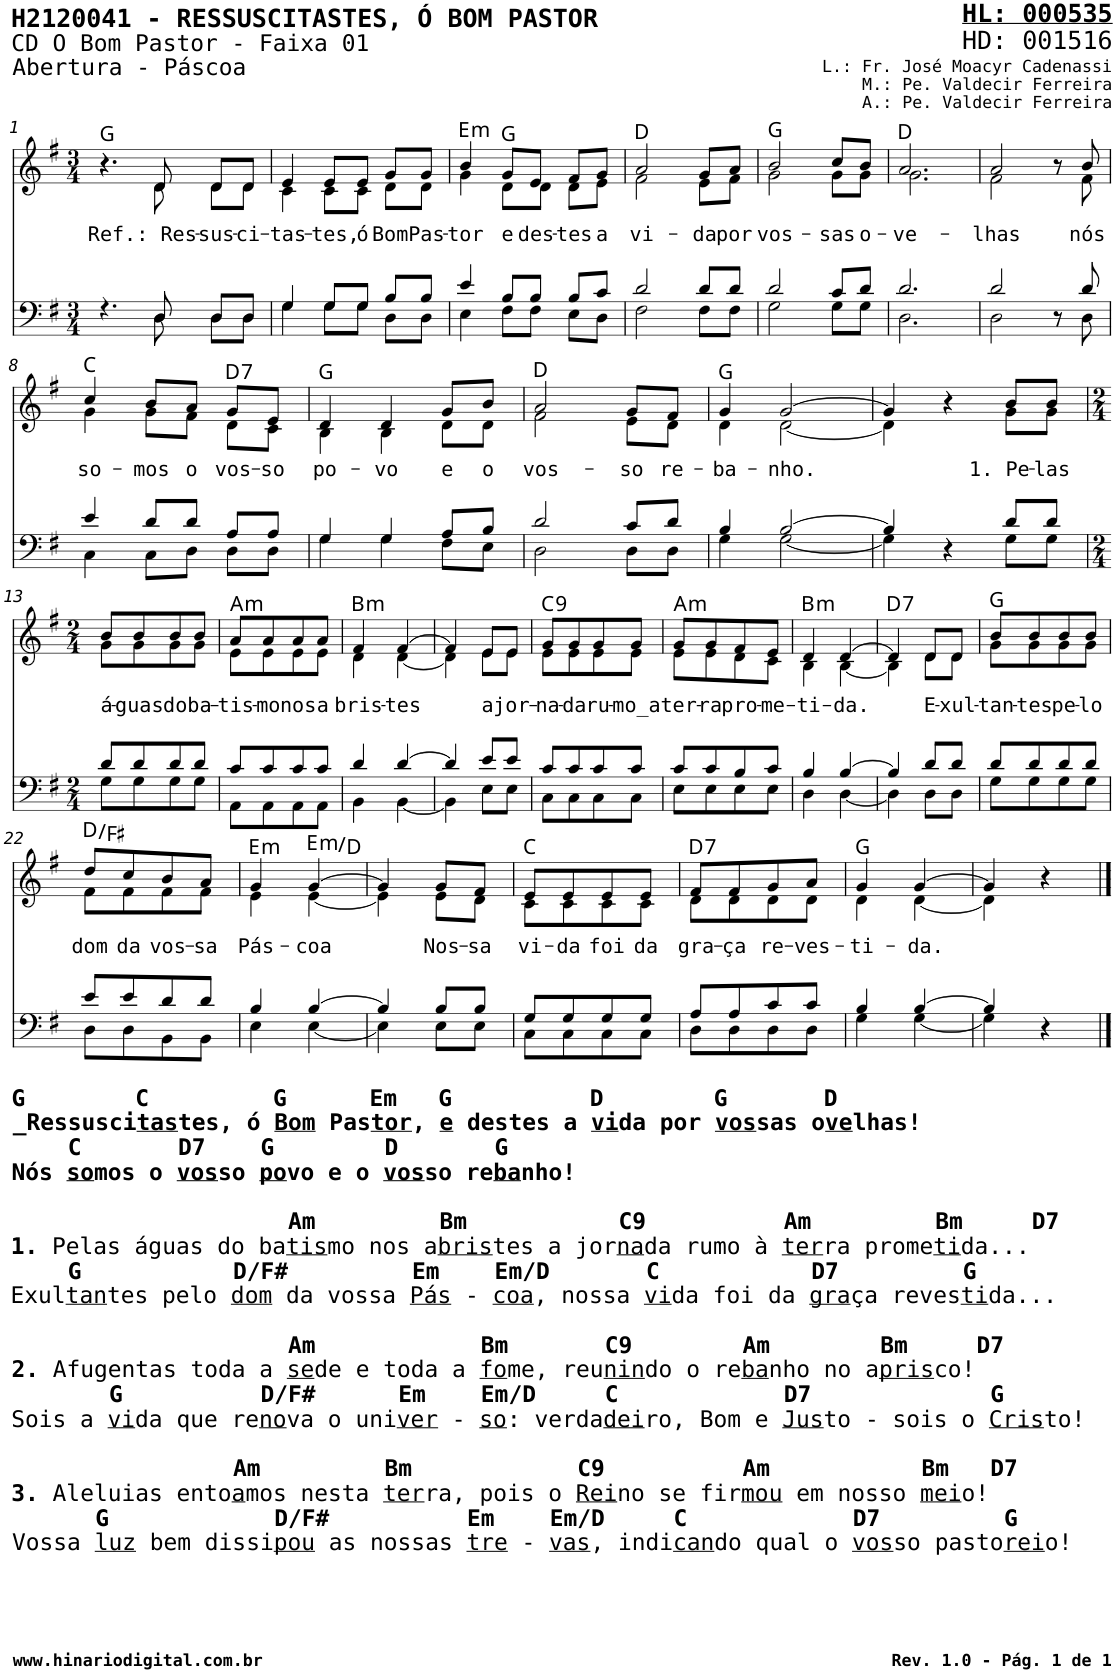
**kern	**kern	**text	**harte
*part2	*part1	*part1	*part1
*staff2	*staff1	*staff1	*
*I"Homens	*I"Mulheres	*	*
*stria5	*stria5	*	*
*clefF4	*clefG2	*	*
*k[f#]	*k[f#]	*	*
*M3/4	*M3/4	*	*
=1	=1	=1	=1
*^	*^	*	*
*	*^	*	*	*	*
2.ryy	4.r	4.ryy	4.r	4.r	.	G:maj
!	!	!	!	!	!LO:LY:b	!
.	8D/	8D\	8d/	8d\	Ref.: Res-	.
!	!	!	!	!	!LO:LY:b	!
.	8D/L	8D\L	8d/L	8d\L	-sus-	.
!	!	!	!	!	!LO:LY:b	!
.	8D/J	8D\J	8d/J	8d\J	-ci-	.
=2	=2	=2	=2	=2	=2	=2
!	!	!	!	!	!LO:LY:b	!
2.ryy	4G/	4G\	4e/	4c\	-tas-	.
!	!	!	!	!	!LO:LY:b	!
.	8G/L	8G\L	8e/L	8c\L	-tes,	.
!	!	!	!	!	!LO:LY:b	!
.	8G/J	8G\J	8e/J	8c\J	ó	.
!	!	!	!	!	!LO:LY:b	!
.	8B/L	8D\L	8g/L	8d\L	Bom	.
!	!	!	!	!	!LO:LY:b	!
.	8B/J	8D\J	8g/J	8d\J	Pas-	.
=3	=3	=3	=3	=3	=3	=3
!	!	!	!	!	!LO:LY:b	!LO:H:kt=m
2.ryy	4e/	4E\	4b/	4g\	-tor	E:min
!	!	!	!	!	!LO:LY:b	!
.	8B/L	8F#\L	8g/L	8d\L	e	G:maj
!	!	!	!	!	!LO:LY:b	!
.	8B/J	8F#\J	8e/J	8d\J	des-	.
!	!	!	!	!	!LO:LY:b	!
.	8B/L	8E\L	8f#/L	8d\L	-tes	.
!	!	!	!	!	!LO:LY:b	!
.	8c/J	8D\J	8g/J	8e\J	a	.
=4	=4	=4	=4	=4	=4	=4
!	!	!	!	!	!LO:LY:b	!
2.ryy	2d/	2F#\	2a/	2f#\	vi-	D:maj
!	!	!	!	!	!LO:LY:b	!
.	8d/L	8F#\L	8g/L	8e\L	-da	.
!	!	!	!	!	!LO:LY:b	!
.	8d/J	8F#\J	8a/J	8f#\J	por	.
=5	=5	=5	=5	=5	=5	=5
!	!	!	!	!	!LO:LY:b	!
2.ryy	2d/	2G\	2b/	2g\	vos-	G:maj
!	!	!	!	!	!LO:LY:b	!
.	8c/L	8G\L	8cc/L	8g\L	-sas	.
!	!	!	!	!	!LO:LY:b	!
.	8d/J	8G\J	8b/J	8g\J	o-	.
=6	=6	=6	=6	=6	=6	=6
!	!	!	!	!	!LO:LY:b	!
2.ryy	2.d/	2.D\	2.a/	2.g\	-ve-	D:maj
=7	=7	=7	=7	=7	=7	=7
!	!	!	!	!	!LO:LY:b	!
2.ryy	2d/	2D\	2a/	2f#\	-lhas	.
.	8r	8r	8r	8r	.	.
!	!	!	!	!	!LO:LY:b	!
.	8d/	8D\	8b/	8f#\	nós	.
!!LO:LB:g=z	!!
=8	=8	=8	=8	=8	=8	=8
!	!	!	!	!	!LO:LY:b	!
2.ryy	4e/	4C\	4cc/	4g\	so-	C:maj
!	!	!	!	!	!LO:LY:b	!
.	8d/L	8C\L	8b/L	8g\L	-mos	.
!	!	!	!	!	!LO:LY:b	!
.	8d/J	8D\J	8a/J	8f#\J	o	.
!	!	!	!	!	!LO:LY:b	!LO:H:kt=7
.	8A/L	8D\L	8g/L	8d\L	vos-	D:7
!	!	!	!	!	!LO:LY:b	!
.	8A/J	8D\J	8e/J	8c\J	-so	.
=9	=9	=9	=9	=9	=9	=9
!	!	!	!	!	!LO:LY:b	!
2.ryy	4G/	4G\	4d/	4B\	po-	G:maj
!	!	!	!	!	!LO:LY:b	!
.	4G/	4G\	4d/	4B\	-vo	.
!	!	!	!	!	!LO:LY:b	!
.	8A/L	8F#\L	8g/L	8d\L	e	.
!	!	!	!	!	!LO:LY:b	!
.	8B/J	8E\J	8b/J	8d\J	o	.
=10	=10	=10	=10	=10	=10	=10
!	!	!	!	!	!LO:LY:b	!
2.ryy	2d/	2D\	2a/	2f#\	vos-	D:maj
!	!	!	!	!	!LO:LY:b	!
.	8c/L	8D\L	8g/L	8e\L	-so	.
!	!	!	!	!	!LO:LY:b	!
.	8d/J	8D\J	8f#/J	8d\J	re-	.
=11	=11	=11	=11	=11	=11	=11
!	!	!	!	!	!LO:LY:b	!
2.ryy	4B/	4G\	4g/	4d\	-ba-	G:maj
!	!	!	!	!	!LO:LY:b	!
.	[2B/	[2G\	[2g/	[2d\	-nho.	.
=12	=12	=12	=12	=12	=12	=12
2.ryy	4B/]	4G\]	4g/]	4d\]	.	.
.	4r	4r	4r	4r	.	.
!	!	!	!	!	!LO:LY:b	!
.	8d/L	8G\L	8b/L	8g\L	1. Pe-	.
!	!	!	!	!	!LO:LY:b	!
.	8d/J	8G\J	8b/J	8g\J	-las	.
!!LO:LB:g=z	!!
=13	=13	=13	=13	=13	=13	=13
*M2/4	*	*	*M2/4	*	*	*
!	!	!	!	!	!LO:LY:b	!
2ryy	8d/L	8G\L	8b/L	8g\L	á-	.
!	!	!	!	!	!LO:LY:b	!
.	8d/	8G\	8b/	8g\	-guas	.
!	!	!	!	!	!LO:LY:b	!
.	8d/	8G\	8b/	8g\	do	.
!	!	!	!	!	!LO:LY:b	!
.	8d/J	8G\J	8b/J	8g\J	ba-	.
=14	=14	=14	=14	=14	=14	=14
!	!	!	!	!	!LO:LY:b	!LO:H:kt=m
2ryy	8c/L	8AA\L	8a/L	8e\L	-tis-	A:min
!	!	!	!	!	!LO:LY:b	!
.	8c/	8AA\	8a/	8e\	-mo	.
!	!	!	!	!	!LO:LY:b	!
.	8c/	8AA\	8a/	8e\	nos	.
!	!	!	!	!	!LO:LY:b	!
.	8c/J	8AA\J	8a/J	8e\J	a	.
=15	=15	=15	=15	=15	=15	=15
!	!	!	!	!	!LO:LY:b	!LO:H:kt=m
2ryy	4d/	4BB\	4f#/	4d\	bris-	B:min
!	!	!	!	!	!LO:LY:b	!
.	[4d/	[4BB\	[4f#/	[4d\	-tes	.
=16	=16	=16	=16	=16	=16	=16
2ryy	4d/]	4BB\]	4f#/]	4d\]	.	.
!	!	!	!	!	!LO:LY:b	!
.	8e/L	8E\L	8e/L	8e\L	a	.
!	!	!	!	!	!LO:LY:b	!
.	8e/J	8E\J	8e/J	8e\J	jor-	.
=17	=17	=17	=17	=17	=17	=17
!	!	!	!	!	!LO:LY:b	!LO:H:kt=9
2ryy	8c/L	8C\L	8g/L	8e\L	-na-	C:9
!	!	!	!	!	!LO:LY:b	!
.	8c/	8C\	8g/	8e\	-da	.
!	!	!	!	!	!LO:LY:b	!
.	8c/	8C\	8g/	8e\	ru-	.
!	!	!	!	!	!LO:LY:b	!
.	8c/J	8C\J	8g/J	8e\J	-mo_a	.
=18	=18	=18	=18	=18	=18	=18
!	!	!	!	!	!LO:LY:b	!LO:H:kt=m
2ryy	8c/L	8E\L	8g/L	8e\L	ter-	A:min
!	!	!	!	!	!LO:LY:b	!
.	8c/	8E\	8g/	8e\	-ra	.
!	!	!	!	!	!LO:LY:b	!
.	8B/	8E\	8f#/	8d\	pro-	.
!	!	!	!	!	!LO:LY:b	!
.	8c/J	8E\J	8e/J	8c\J	-me-	.
=19	=19	=19	=19	=19	=19	=19
!	!	!	!	!	!LO:LY:b	!LO:H:kt=m
2ryy	4B/	4D\	4d/	4B\	-ti-	B:min
!	!	!	!	!	!LO:LY:b	!
.	[4B/	[4D\	[4d/	[4B\	-da.	.
=20	=20	=20	=20	=20	=20	=20
!	!	!	!	!	!	!LO:H:kt=7
2ryy	4B/]	4D\]	4d/]	4B\]	.	D:7
!	!	!	!	!	!LO:LY:b	!
.	8d/L	8D\L	8d/L	8d\L	E-	.
!	!	!	!	!	!LO:LY:b	!
.	8d/J	8D\J	8d/J	8d\J	-xul-	.
=21	=21	=21	=21	=21	=21	=21
!	!	!	!	!	!LO:LY:b	!
2ryy	8d/L	8G\L	8b/L	8g\L	-tan-	G:maj
!	!	!	!	!	!LO:LY:b	!
.	8d/	8G\	8b/	8g\	-tes	.
!	!	!	!	!	!LO:LY:b	!
.	8d/	8G\	8b/	8g\	pe-	.
!	!	!	!	!	!LO:LY:b	!
.	8d/J	8G\J	8b/J	8g\J	-lo	.
!!LO:LB:g=z	!!
=22	=22	=22	=22	=22	=22	=22
!LO:TX:b:B:t=G        C         G      Em   G          D        G       D	!	!	!	!	!	!
!LO:TX:b:t=_Ressusci	!	!	!	!	!	!
!LO:TX:b:t=tas	!	!	!	!	!	!
!LO:TX:b:t=tes, ó	!	!	!	!	!	!
!LO:TX:b:t=Bom	!	!	!	!	!	!
!LO:TX:b:t=Pas	!	!	!	!	!	!
!LO:TX:b:t=tor	!	!	!	!	!	!
!LO:TX:b:t=,	!	!	!	!	!	!
!LO:TX:b:t=e	!	!	!	!	!	!
!LO:TX:b:t=destes a	!	!	!	!	!	!
!LO:TX:b:t=vi	!	!	!	!	!	!
!LO:TX:b:t=da por	!	!	!	!	!	!
!LO:TX:b:t=vos	!	!	!	!	!	!
!LO:TX:b:t=sas o	!	!	!	!	!	!
!LO:TX:b:t=ve	!	!	!	!	!	!
!LO:TX:b:t=lhas!	!	!	!	!	!	!
!LO:TX:b:t=C       D7    G        D       G	!	!	!	!	!	!
!LO:TX:b:t=Nós	!	!	!	!	!	!
!LO:TX:b:t=so	!	!	!	!	!	!
!LO:TX:b:t=mos o	!	!	!	!	!	!
!LO:TX:b:t=vos	!	!	!	!	!	!
!LO:TX:b:t=so	!	!	!	!	!	!
!LO:TX:b:t=po	!	!	!	!	!	!
!LO:TX:b:t=vo e o	!	!	!	!	!	!
!LO:TX:b:t=vos	!	!	!	!	!	!
!LO:TX:b:t=so re	!	!	!	!	!	!
!LO:TX:b:t=ba	!	!	!	!	!	!
!LO:TX:b:t=nho!	!	!	!	!	!	!
!LO:TX:b:t=Am         Bm           C9          Am         Bm     D7	!	!	!	!	!	!
!LO:TX:b:t=1.	!	!	!	!	!	!
!LO:TX:b:t=Pelas águas do ba	!	!	!	!	!	!
!LO:TX:b:t=tis	!	!	!	!	!	!
!LO:TX:b:t=mo nos a	!	!	!	!	!	!
!LO:TX:b:t=bris	!	!	!	!	!	!
!LO:TX:b:t=tes a jor	!	!	!	!	!	!
!LO:TX:b:t=na	!	!	!	!	!	!
!LO:TX:b:t=da rumo à	!	!	!	!	!	!
!LO:TX:b:t=ter	!	!	!	!	!	!
!LO:TX:b:t=ra prome	!	!	!	!	!	!
!LO:TX:b:t=ti	!	!	!	!	!	!
!LO:TX:b:t=da...	!	!	!	!	!	!
!LO:TX:b:B:t=G &nbsp;         D/F# &nbsp;       Em    Em/D       C &nbsp;         D7 &nbsp;       G	!	!	!	!	!	!
!LO:TX:b:t=Exul	!	!	!	!	!	!
!LO:TX:b:t=tan	!	!	!	!	!	!
!LO:TX:b:t=tes pelo	!	!	!	!	!	!
!LO:TX:b:t=dom	!	!	!	!	!	!
!LO:TX:b:t=da vossa	!	!	!	!	!	!
!LO:TX:b:t=Pás	!	!	!	!	!	!
!LO:TX:b:t=-	!	!	!	!	!	!
!LO:TX:b:t=coa	!	!	!	!	!	!
!LO:TX:b:t=, nossa	!	!	!	!	!	!
!LO:TX:b:t=vi	!	!	!	!	!	!
!LO:TX:b:t=da foi da	!	!	!	!	!	!
!LO:TX:b:t=gra	!	!	!	!	!	!
!LO:TX:b:t=ça reves	!	!	!	!	!	!
!LO:TX:b:t=ti	!	!	!	!	!	!
!LO:TX:b:t=da...	!	!	!	!	!	!
!LO:TX:b:B:t=Am            Bm       C9        Am        Bm     D7	!	!	!	!	!	!
!LO:TX:b:t=2.	!	!	!	!	!	!
!LO:TX:b:t=Afugentas toda a	!	!	!	!	!	!
!LO:TX:b:t=se	!	!	!	!	!	!
!LO:TX:b:t=de e toda a	!	!	!	!	!	!
!LO:TX:b:t=fo	!	!	!	!	!	!
!LO:TX:b:t=me, reu	!	!	!	!	!	!
!LO:TX:b:t=nin	!	!	!	!	!	!
!LO:TX:b:t=do o re	!	!	!	!	!	!
!LO:TX:b:t=ba	!	!	!	!	!	!
!LO:TX:b:t=nho no a	!	!	!	!	!	!
!LO:TX:b:t=pris	!	!	!	!	!	!
!LO:TX:b:t=co!	!	!	!	!	!	!
!LO:TX:b:B:t=G &nbsp;        D/F# &nbsp;    Em    Em/D     C &nbsp;          D7 &nbsp;           G	!	!	!	!	!	!
!LO:TX:b:t=Sois a	!	!	!	!	!	!
!LO:TX:b:t=vi	!	!	!	!	!	!
!LO:TX:b:t=da que re	!	!	!	!	!	!
!LO:TX:b:t=no	!	!	!	!	!	!
!LO:TX:b:t=va o uni	!	!	!	!	!	!
!LO:TX:b:t=ver	!	!	!	!	!	!
!LO:TX:b:t=-	!	!	!	!	!	!
!LO:TX:b:t=so	!	!	!	!	!	!
!LO:TX:b:t=&colon; verda	!	!	!	!	!	!
!LO:TX:b:t=dei	!	!	!	!	!	!
!LO:TX:b:t=ro, Bom e	!	!	!	!	!	!
!LO:TX:b:t=Jus	!	!	!	!	!	!
!LO:TX:b:t=to - sois o	!	!	!	!	!	!
!LO:TX:b:t=Cris	!	!	!	!	!	!
!LO:TX:b:t=to!	!	!	!	!	!	!
!LO:TX:b:B:t=Am         Bm            C9          Am           Bm   D7	!	!	!	!	!	!
!LO:TX:b:t=3.	!	!	!	!	!	!
!LO:TX:b:t=Aleluias ento	!	!	!	!	!	!
!LO:TX:b:t=a	!	!	!	!	!	!
!LO:TX:b:t=mos nesta	!	!	!	!	!	!
!LO:TX:b:t=ter	!	!	!	!	!	!
!LO:TX:b:t=ra, pois o	!	!	!	!	!	!
!LO:TX:b:t=Rei	!	!	!	!	!	!
!LO:TX:b:t=no se fir	!	!	!	!	!	!
!LO:TX:b:t=mou	!	!	!	!	!	!
!LO:TX:b:t=em nosso	!	!	!	!	!	!
!LO:TX:b:t=mei	!	!	!	!	!	!
!LO:TX:b:t=o!	!	!	!	!	!	!
!LO:TX:b:B:t=G &nbsp;          D/F# &nbsp;        Em    Em/D     C &nbsp;          D7 &nbsp;       G	!	!	!	!	!	!
!LO:TX:b:t=Vossa	!	!	!	!	!	!
!LO:TX:b:t=luz	!	!	!	!	!	!
!LO:TX:b:t=bem dissi	!	!	!	!	!	!
!LO:TX:b:t=pou	!	!	!	!	!	!
!LO:TX:b:t=as nossas	!	!	!	!	!	!
!LO:TX:b:t=tre	!	!	!	!	!	!
!LO:TX:b:t=-	!	!	!	!	!	!
!LO:TX:b:t=vas	!	!	!	!	!	!
!LO:TX:b:t=, indi	!	!	!	!	!	!
!LO:TX:b:t=can	!	!	!	!	!	!
!LO:TX:b:t=do qual o	!	!	!	!	!	!
!LO:TX:b:t=vos	!	!	!	!	!	!
!LO:TX:b:t=so pasto	!	!	!	!	!	!
!LO:TX:b:t=rei	!	!	!	!	!	!
!LO:TX:b:t=o!	!	!	!	!	!	!
!	!	!	!	!	!LO:LY:b	!
2ryy	8e/L	8D\L	8dd/L	8f#\L	dom	D:maj/3
!	!	!	!	!	!LO:LY:b	!
.	8e/	8D\	8cc/	8f#\	da	.
!	!	!	!	!	!LO:LY:b	!
.	8d/	8BB\	8b/	8f#\	vos-	.
!	!	!	!	!	!LO:LY:b	!
.	8d/J	8BB\J	8a/J	8f#\J	-sa	.
=23	=23	=23	=23	=23	=23	=23
!	!	!	!	!	!LO:LY:b	!LO:H:kt=m
2ryy	4B/	4E\	4g/	4e\	Pás-	E:min
!	!	!	!	!	!LO:LY:b	!LO:H:kt=m
.	[4B/	[4E\	[4g/	[4e\	-coa	E:min/b7
=24	=24	=24	=24	=24	=24	=24
2ryy	4B/]	4E\]	4g/]	4e\]	.	.
!	!	!	!	!	!LO:LY:b	!
.	8B/L	8E\L	8g/L	8e\L	Nos-	.
!	!	!	!	!	!LO:LY:b	!
.	8B/J	8E\J	8f#/J	8d\J	-sa	.
=25	=25	=25	=25	=25	=25	=25
!	!	!	!	!	!LO:LY:b	!
2ryy	8G/L	8C\L	8e/L	8c\L	vi-	C:maj
!	!	!	!	!	!LO:LY:b	!
.	8G/	8C\	8e/	8c\	-da	.
!	!	!	!	!	!LO:LY:b	!
.	8G/	8C\	8e/	8c\	foi	.
!	!	!	!	!	!LO:LY:b	!
.	8G/J	8C\J	8e/J	8c\J	da	.
=26	=26	=26	=26	=26	=26	=26
!	!	!	!	!	!LO:LY:b	!LO:H:kt=7
2ryy	8A/L	8D\L	8f#/L	8d\L	gra-	D:7
!	!	!	!	!	!LO:LY:b	!
.	8A/	8D\	8f#/	8d\	-ça	.
!	!	!	!	!	!LO:LY:b	!
.	8c/	8D\	8g/	8d\	re-	.
!	!	!	!	!	!LO:LY:b	!
.	8c/J	8D\J	8a/J	8d\J	-ves-	.
=27	=27	=27	=27	=27	=27	=27
!	!	!	!	!	!LO:LY:b	!
2ryy	4B/	4G\	4g/	4d\	-ti-	G:maj
!	!	!	!	!	!LO:LY:b	!
.	[4B/	[4G\	[4g/	[4d\	-da.	.
=28	=28	=28	=28	=28	=28	=28
2ryy	4B/]	4G\]	4g/]	4d\]	.	.
.	4r	4r	4r	4r	.	.
*v	*v	*v	*	*	*	*
*	*v	*v	*	*
==	==	==	==
*-	*-	*-	*-
